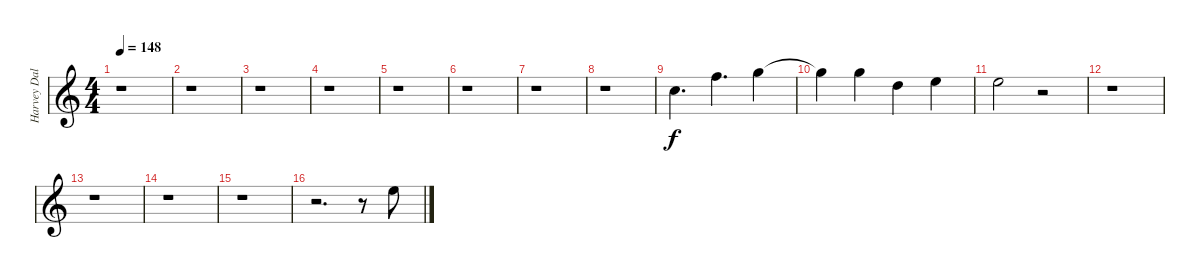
\track ("Harvey Dalton Arnold Vocals" "Harvey Dal") {instrument contrabass}
\staff {score}
\tuning (E4 B3 G3 D3 A2 E2) {hide}
\ts (4 4)
\tempo 148
\clef g2
\ks c
r.1{dy f} |
r.1 |
r.1 |
r.1 |
r.1 |
r.1 |
r.1 |
r.1 |
5.3.4{d} 6.2.4{d} 8.2.4 |
8.2{t}.4 8.2.4 7.3.4 5.2.4 |
5.2.2 r.2 |
r.1 |
r.1 |
r.1 |
r.1 |
r.2{d} r.8 5.2.8
